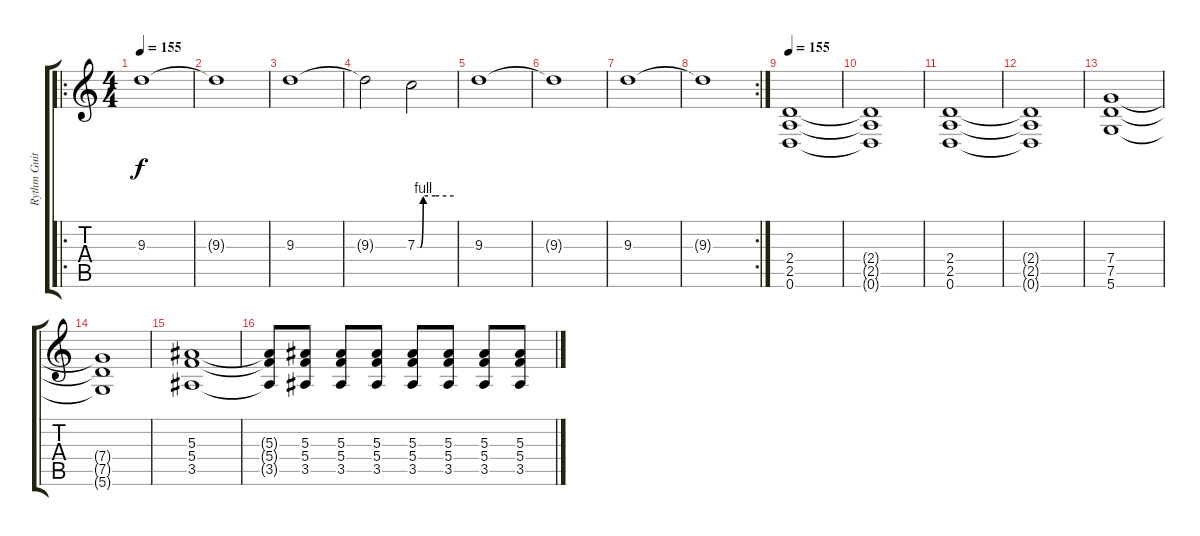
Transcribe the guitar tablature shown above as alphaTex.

\track ("Rythm Guitar (Mille Petrozza)" "Rythm Guit") {instrument distortionguitar}
\staff {score tabs}
\tuning (D4 A3 F3 C3 G2 D2) {hide}
\ro
\ts (4 4)
\tempo 155
\clef g2
\ks c
9.3.1{dy f} |
9.3{t}.1 |
9.3.1 |
9.3{t}.2 7.3{be (custom 0 0 5 0 10 4 30 4 60 4)}.2 |
9.3.1 |
9.3{t}.1 |
9.3.1 |
\rc 2
9.3{t}.1 |
\tempo 155
(2.4 2.5 0.6).1 |
(2.4{t} 2.5{t} 0.6{t}).1 |
(2.4 2.5 0.6).1 |
(2.4{t} 2.5{t} 0.6{t}).1 |
(7.4 7.5 5.6).1 |
(7.4{t} 7.5{t} 5.6{t}).1 |
(5.3 5.4 3.5).1 |
(5.3{t} 5.4{t} 3.5{t}).8 (5.3 5.4 3.5).8 (5.3 5.4 3.5).8 (5.3 5.4 3.5).8 (5.3 5.4 3.5).8 (5.3 5.4 3.5).8 (5.3 5.4 3.5).8 (5.3 5.4 3.5).8
